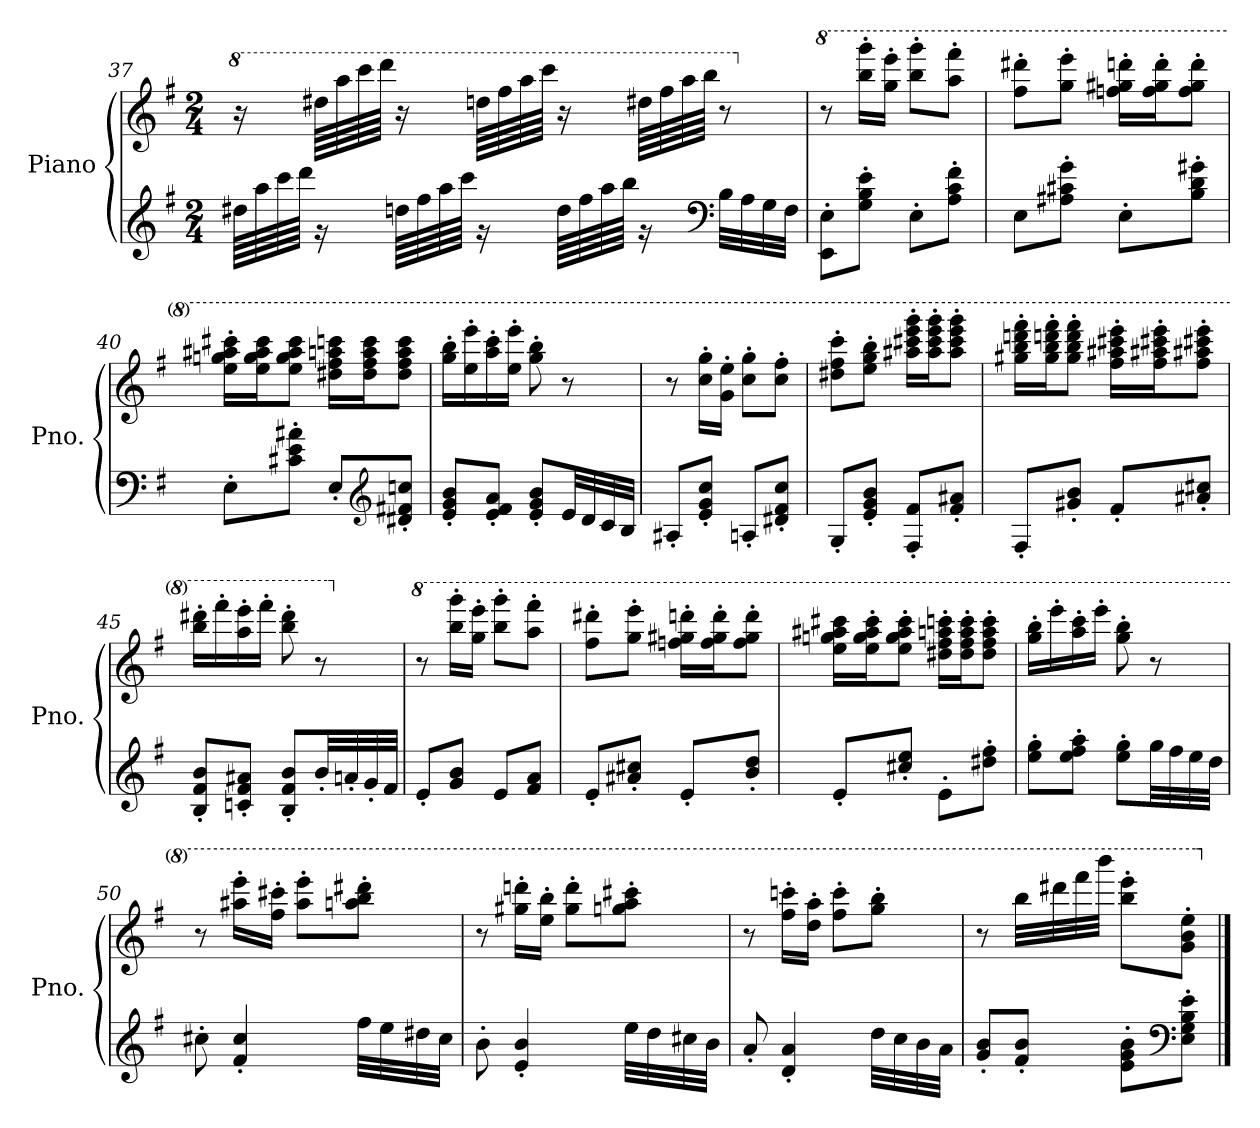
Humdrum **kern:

**kern	**kern
*part1	*part1
*staff2	*staff1
*I"Piano	*
*I'Pno.	*
!!LO:LB:g=z
*clefG2	*clefG2
*k[f#]	*k[f#]
*M2/4	*M2/4
*	*8va
=37	=37
64dd#X\LLLL	16r
64aa\	.
64ccc\	.
64ddd\JJJJ	.
16rg	64ddd#X\LLLL
.	64aaa\
.	64cccc\
.	64dddd\JJJJ
64ddn\LLLL	16r
64ff#\	.
64aa\	.
64ccc\JJJJ	.
16rg	64dddn\LLLL
.	64fff#\
.	64aaa\
.	64cccc\JJJJ
64dd\LLLL	16r
64ff#\	.
64aa\	.
64bb\JJJJ	.
16rg	64ddd#X\LLLL
.	64fff#\
.	64aaa\
.	64bbb\JJJJ
*clefF4	*
32B\LLL	8r
32A\	.
32G\	.
32F#\JJJ	.
=38	=38
*	*X8va
*	*8va
8EE\' 8E\'L	8r
8G\' 8B\' 8e\'J	16bbb\' 16gggg\'LL
.	16ggg\' 16eeee\'JJ
8E'\L	8bbb\' 8gggg\'L
8A\' 8c\' 8f#\'J	8aaa\' 8ffff#\'J
!!LO:LB:g=z
=39	=39
8E\L	8fff#\' 8dddd#X\'L
8A#X\' 8c#X\' 8g\'J	8ggg\' 8eeee\'J
8E'\L	16fffn\' 16ggg#X\' 16ddddn\'LL
.	16fff\' 16ggg#\' 16dddd\'J
8B\' 8d\' 8g#X\'J	8fff\' 8ggg#\' 8dddd\'J
=40	=40
8E'\L	16eee\' 16gggn\' 16aaa#X\' 16cccc#X\'LL
.	16eee\ 16ggg\ 16aaa#\ 16cccc#\J
8c#X\' 8e\' 8a#X\'J	8eee\ 8ggg\ 8aaa#\ 8cccc#\J
8E'/L	16ddd#X\ 16fff#\ 16aaan\ 16ccccn\LL
.	16ddd#\ 16fff#\ 16aaa\ 16cccc\J
*clefG2	*
8d#X/' 8f#X/' 8ccn/'J	8ddd#\ 8fff#\ 8aaa\ 8cccc\J
=41	=41
8e/' 8g/' 8b/'L	16ggg\' 16bbb\'LL
.	16eee\' 16eeee\'
8e/' 8f#/' 8a/'J	16aaa\' 16cccc\'
.	16eee\' 16eeee\'JJ
8e/' 8g/' 8b/'L	8ggg\' 8bbb\'
32e/LL	8r
32d/	.
32c/	.
32B/JJJ	.
=42	=42
8A#X'/L	8r
8e/' 8g/' 8cc/'J	16ccc\' 16ggg\'LL
.	16gg\' 16eee\'JJ
8An'/L	8ccc\' 8ggg\'L
8d#X/' 8f#/' 8cc/'J	8ccc\' 8fff#\'J
!!LO:PB:g=z
=43	=43
8G'/L	8ddd#X\' 8fff#\' 8cccc\'L
8e/' 8g/' 8b/'J	8eee\' 8ggg\' 8bbb\'J
8F#/' 8f#/'L	16aaa#X\' 16cccc#X\' 16eeee\' 16gggg\'LL
.	16aaa#\' 16cccc#\' 16eeee\' 16gggg\'J
8f#/' 8a#X/'J	8aaa#\' 8cccc#\' 8eeee\' 8gggg\'J
=44	=44
8F#'/L	16ggg#X\' 16bbb\' 16ddddn\' 16ffff#\'LL
.	16ggg#\' 16bbb\' 16ddddn\' 16ffff#\'J
8g#X/' 8b/'J	8ggg#\' 8bbb\' 8dddd\' 8ffff#\'J
8f#'/L	16fff#\' 16aaa#X\' 16cccc#X\' 16eeee\'LL
.	16fff#\' 16aaa#X\' 16cccc#X\' 16eeee\'J
8a#X/' 8cc#X/'J	8fff#\' 8aaa#X\' 8cccc#X\' 8eeee\'J
=45	=45
8B/' 8f#/' 8b/'L	16bbb\' 16dddd#X\'LL
.	16ffff#'\
8cn/' 8f#/' 8a#X/'J	16aaa\' 16eeee\'
.	16ffff#'\JJ
8B/' 8f#/' 8b/'L	8bbb\' 8dddd#\'
32b'/LL	8r
32an'/	.
32g'/	.
32f#/JJJ	.
=46	=46
*	*X8va
*	*8va
8e'/L	8r
8g/ 8b/J	16bbb\' 16gggg\'LL
.	16ggg\' 16eeee\'JJ
8e/L	8bbb\' 8gggg\'L
8f#/ 8a/J	8aaa\' 8ffff#\'J
!!LO:LB:g=z
=47	=47
8e'/L	8fff#\' 8dddd#X\'L
8a#X/' 8cc#X/'J	8ggg\' 8eeee\'J
8e'/L	16fffn\' 16ggg#X\' 16ddddn\'LL
.	16fff\' 16ggg#\' 16dddd\'J
8b/' 8dd/'J	8fff\' 8ggg#\' 8dddd\'J
=48	=48
8e'/L	16eee\ 16gggn\ 16aaa#X\ 16cccc#X\LL
.	16eee\' 16ggg\' 16aaa#\' 16cccc#\'J
8cc#X/' 8ee/'J	8eee\' 8ggg\' 8aaa#\' 8cccc#\'J
8e'\L	16ddd#X\' 16fff#\' 16aaan\' 16ccccn\'LL
.	16ddd#\' 16fff#\' 16aaa\' 16cccc\'J
8dd#X\' 8ff#\'J	8ddd#\' 8fff#\' 8aaa\' 8cccc\'J
=49	=49
8ee\' 8gg\'L	16ggg\' 16bbb\'LL
.	16eeee'\
8ee\' 8ff#\' 8aa\'J	16aaa\' 16cccc\'
.	16eeee'\JJ
8ee\' 8gg\'L	8ggg\' 8bbb\'
32gg\LL	8r
32ff#\	.
32ee\	.
32dd\JJJ	.
!!LO:LB:g=z
=50	=50
8cc#X'\	8r
4f#/' 4cc#/'	16aaa#X\' 16eeee\'LL
.	16fff#\' 16cccc#X\'JJ
.	8aaa#\' 8eeee\'L
32ff#\LLL	8aaan\' 8bbb\' 8dddd#X\'J
32ee\	.
32dd#X\	.
32cc#\JJJ	.
=51	=51
8b'\	8r
4e/' 4b/'	16ggg#X\' 16ddddn\'LL
.	16eee\' 16bbb\'JJ
.	8ggg#\' 8dddd\'L
32ee\LLL	8gggn\' 8aaa\' 8cccc#X\'J
32dd\	.
32cc#X\	.
32b\JJJ	.
=52	=52
8a'/	8r
4d/' 4a/'	16fff#\' 16ccccn\'LL
.	16ddd\' 16aaa\'JJ
.	8fff#\' 8cccc\'L
32dd\LLL	8ggg\' 8bbb\'J
32cc\	.
32b\	.
32a\JJJ	.
!!LO:LB:g=z
=53	=53
8g/' 8b/'L	8r
8f#/' 8b/'J	32bbb\LLL
.	32dddd#X\
.	32ffff#\
.	32bbbb\JJJ
8e\' 8g\' 8b\'L	8bbb\' 8eeee\'L
*clefF4	*
8E\' 8G\' 8B\' 8e\'J	8gg\' 8bb\' 8eee\'J
*	*X8va
==	==
*-	*-
